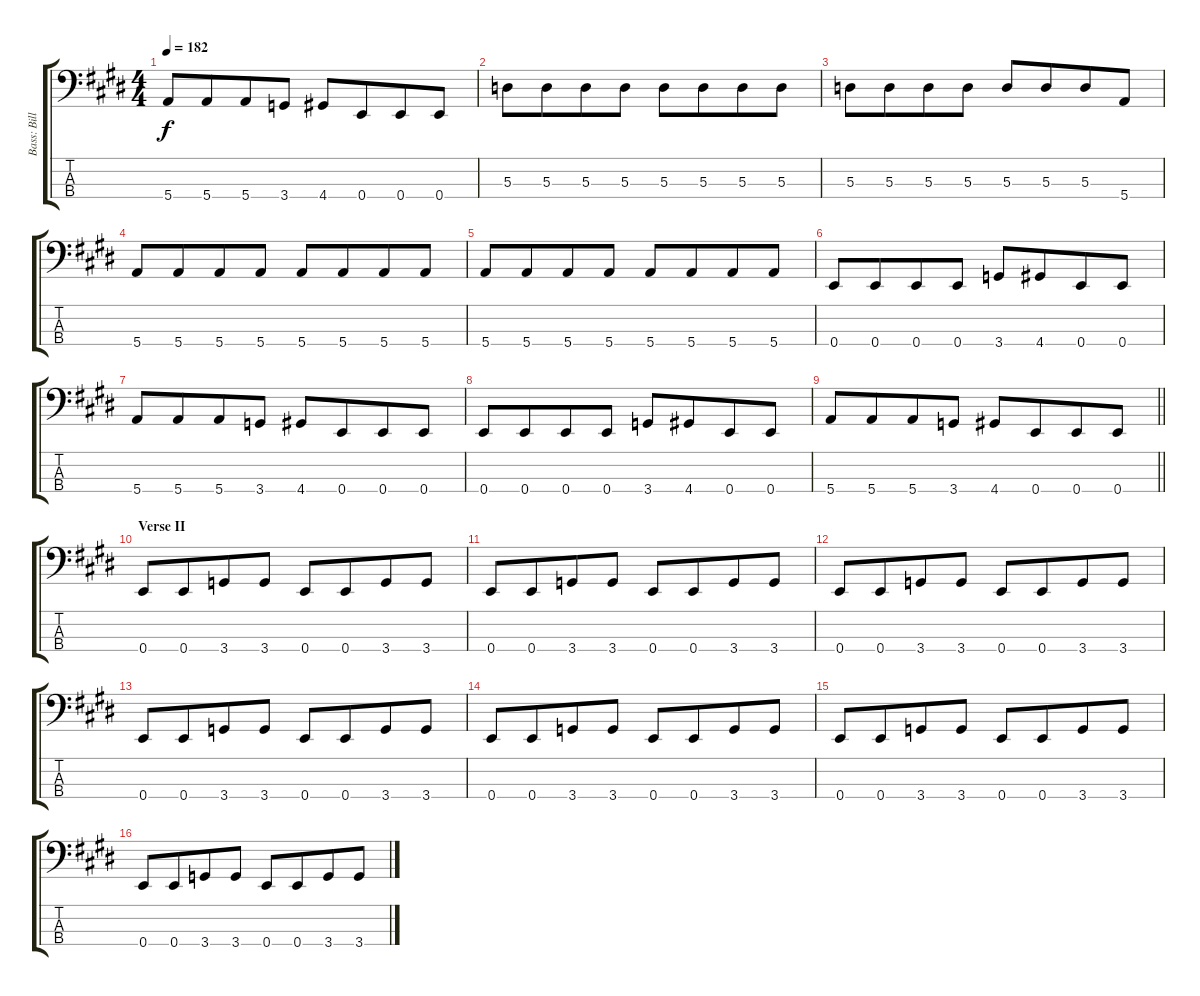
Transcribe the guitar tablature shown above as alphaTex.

\track ("Bass: Billy" "Bass: Bill") {instrument electricbassfinger}
\staff {score tabs}
\tuning (G2 D2 A1 E1) {hide}
\ts (4 4)
\tempo 182
\clef f4
\ks e
5.4.8{dy f} 5.4.8{beam merge} 5.4.8 3.4.8 4.4.8{beam merge} 0.4.8{beam merge} 0.4.8 0.4.8 |
5.3.8 5.3.8{beam merge} 5.3.8 5.3.8 5.3.8{beam merge} 5.3.8{beam merge} 5.3.8 5.3.8 |
5.3.8 5.3.8{beam merge} 5.3.8 5.3.8 5.3.8{beam merge} 5.3.8{beam merge} 5.3.8 5.4.8 |
5.4.8 5.4.8{beam merge} 5.4.8 5.4.8 5.4.8{beam merge} 5.4.8{beam merge} 5.4.8 5.4.8 |
5.4.8 5.4.8{beam merge} 5.4.8 5.4.8 5.4.8{beam merge} 5.4.8{beam merge} 5.4.8 5.4.8 |
0.4.8 0.4.8{beam merge} 0.4.8 0.4.8 3.4.8 4.4.8{beam merge} 0.4.8 0.4.8 |
5.4.8 5.4.8{beam merge} 5.4.8 3.4.8 4.4.8{beam merge} 0.4.8{beam merge} 0.4.8 0.4.8 |
0.4.8 0.4.8{beam merge} 0.4.8 0.4.8 3.4.8 4.4.8{beam merge} 0.4.8 0.4.8 |
\barLineRight lightlight
5.4.8 5.4.8{beam merge} 5.4.8 3.4.8 4.4.8{beam merge} 0.4.8{beam merge} 0.4.8 0.4.8 |
\section ("" "Verse II")
0.4.8 0.4.8{beam merge} 3.4.8 3.4.8 0.4.8 0.4.8{beam merge} 3.4.8 3.4.8 |
0.4.8 0.4.8{beam merge} 3.4.8 3.4.8 0.4.8 0.4.8{beam merge} 3.4.8 3.4.8 |
0.4.8 0.4.8{beam merge} 3.4.8 3.4.8 0.4.8 0.4.8{beam merge} 3.4.8 3.4.8 |
0.4.8 0.4.8{beam merge} 3.4.8 3.4.8 0.4.8 0.4.8{beam merge} 3.4.8 3.4.8 |
0.4.8 0.4.8{beam merge} 3.4.8 3.4.8 0.4.8 0.4.8{beam merge} 3.4.8 3.4.8 |
0.4.8 0.4.8{beam merge} 3.4.8 3.4.8 0.4.8 0.4.8{beam merge} 3.4.8 3.4.8 |
0.4.8 0.4.8{beam merge} 3.4.8 3.4.8 0.4.8 0.4.8{beam merge} 3.4.8 3.4.8
